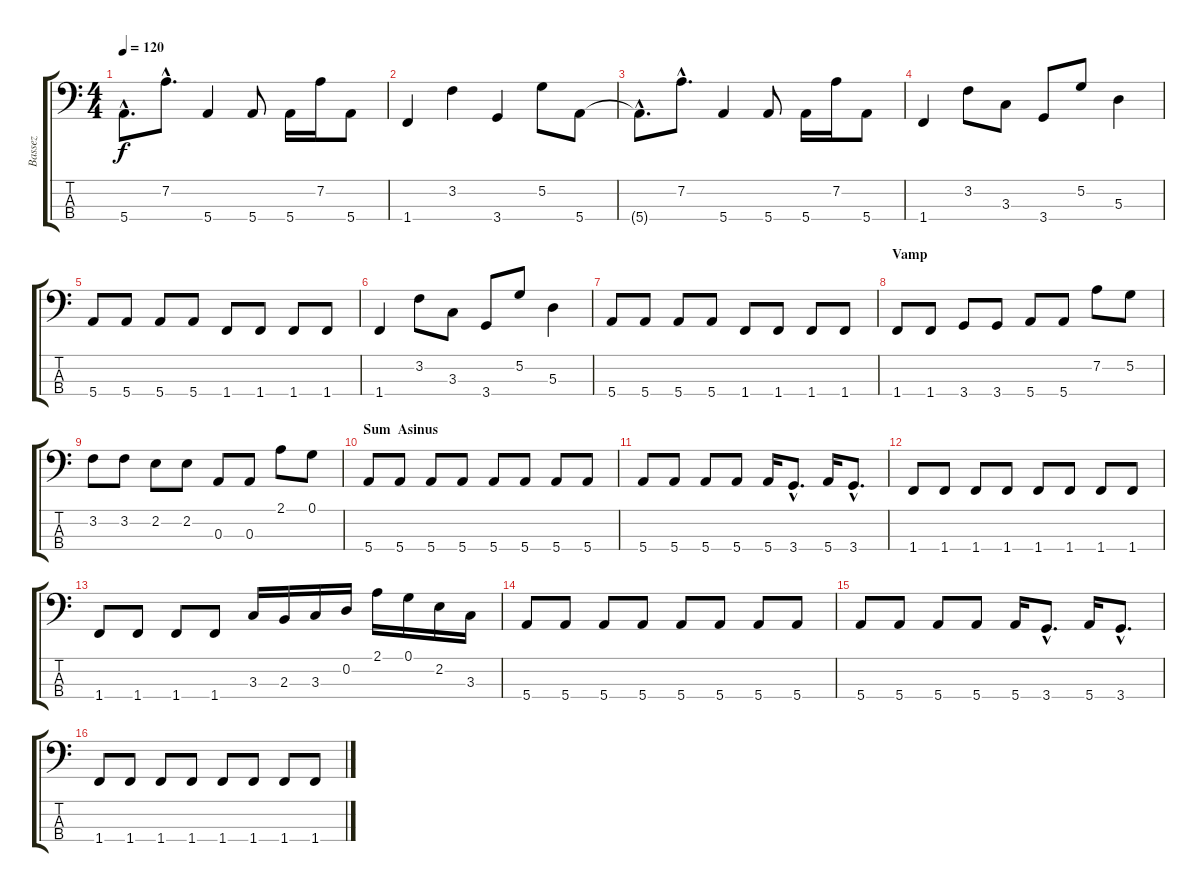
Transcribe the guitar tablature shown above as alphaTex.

\track ("Bassez" "Bassez") {instrument slapbass1}
\staff {score tabs}
\tuning (G2 D2 A1 E1) {hide}
\ts (4 4)
\tempo 120
\clef f4
\ks c
5.4{hac t}.8{d dy f} 7.2{hac}.8{d} 5.4.4 5.4.8 5.4.16 7.2.16 5.4.8 |
1.4.4{instrument fretlessbass} 3.2.4 3.4.4 5.2.8 5.4.8 |
5.4{hac t}.8{d} 7.2{hac}.8{d} 5.4.4 5.4.8 5.4.16 7.2.16 5.4.8 |
1.4.4 3.2.8 3.3.8 3.4.8 5.2.8 5.3.4 |
5.4.8 5.4.8 5.4.8 5.4.8 1.4.8 1.4.8 1.4.8 1.4.8 |
1.4.4 3.2.8 3.3.8 3.4.8 5.2.8 5.3.4 |
5.4.8 5.4.8 5.4.8 5.4.8 1.4.8 1.4.8 1.4.8 1.4.8 |
\section ("" "Vamp")
1.4.8 1.4.8 3.4.8 3.4.8 5.4.8 5.4.8 7.2.8 5.2.8 |
3.2.8 3.2.8 2.2.8 2.2.8 0.3.8 0.3.8 2.1.8 0.1.8 |
\section ("" "Sum  Asinus")
5.4.8{instrument electricbassfinger} 5.4.8 5.4.8 5.4.8 5.4.8 5.4.8 5.4.8 5.4.8 |
5.4.8 5.4.8 5.4.8 5.4.8 5.4.16 3.4{hac}.8{d} 5.4.16 3.4{hac}.8{d} |
1.4.8 1.4.8 1.4.8 1.4.8 1.4.8 1.4.8 1.4.8 1.4.8 |
1.4.8 1.4.8 1.4.8 1.4.8 3.3.16 2.3.16 3.3.16 0.2.16 2.1.16 0.1.16 2.2.16 3.3.16 |
5.4.8{instrument electricbassfinger} 5.4.8 5.4.8 5.4.8 5.4.8 5.4.8 5.4.8 5.4.8 |
5.4.8 5.4.8 5.4.8 5.4.8 5.4.16 3.4{hac}.8{d} 5.4.16 3.4{hac}.8{d} |
1.4.8 1.4.8 1.4.8 1.4.8 1.4.8 1.4.8 1.4.8 1.4.8
